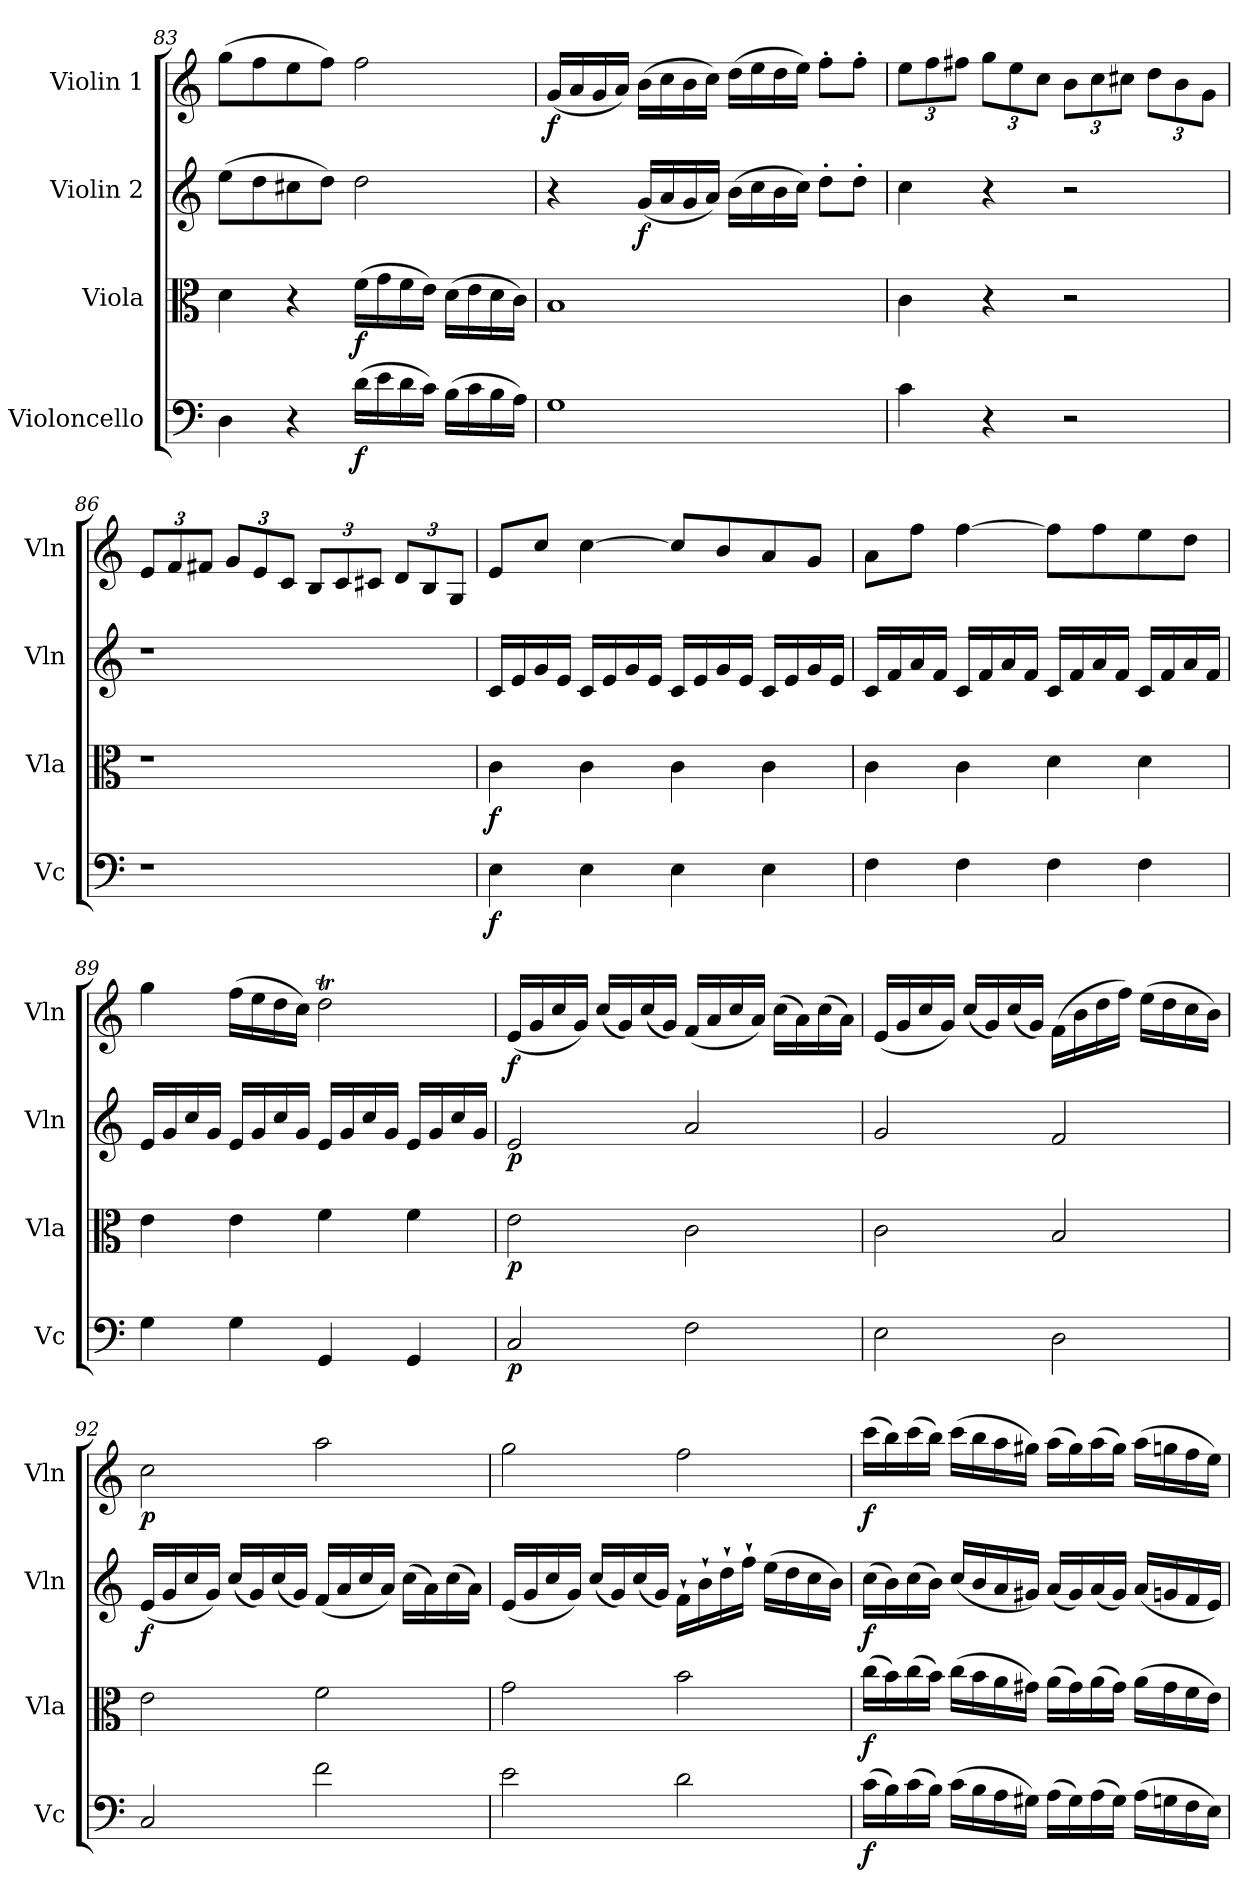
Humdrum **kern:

**kern	**dynam	**kern	**dynam	**kern	**dynam	**kern	**dynam
*part4	*part4	*part3	*part3	*part2	*part2	*part1	*part1
*staff4	*staff4	*staff3	*staff3	*staff2	*staff2	*staff1	*staff1
*I"Violoncello	*	*I"Viola	*	*I"Violin 2	*	*I"Violin 1	*
*I'Vc	*	*I'Vla	*	*I'Vln	*	*I'Vln	*
*clefF4	*	*clefC3	*	*clefG2	*	*clefG2	*
*k[]	*	*k[]	*	*k[]	*	*k[]	*
=83	=83	=83	=83	=83	=83	=83	=83
4D\	.	4d\	.	(8ee\L	.	(8gg\L	.
.	.	.	.	8dd\	.	8ff\	.
4r	.	4r	.	8cc#X\	.	8ee\	.
.	.	.	.	8dd\J)	.	8ff\J)	.
!	!LO:DY:b	!	!LO:DY:b	!	!	!	!
(16d\LL	f	(16f\LL	f	2dd\	.	2ff\	.
16e\	.	16g\	.	.	.	.	.
16d\	.	16f\	.	.	.	.	.
16c\JJ)	.	16e\JJ)	.	.	.	.	.
(16B\LL	.	(16d\LL	.	.	.	.	.
16c\	.	16e\	.	.	.	.	.
16B\	.	16d\	.	.	.	.	.
16A\JJ)	.	16c\JJ)	.	.	.	.	.
!!LO:LB:g=z
=84	=84	=84	=84	=84	=84	=84	=84
!	!	!	!	!	!	!	!LO:DY:b
1G	.	1B	.	4r	.	(16g/LL	f
.	.	.	.	.	.	16a/	.
.	.	.	.	.	.	16g/	.
.	.	.	.	.	.	16a/JJ)	.
!	!	!	!	!	!LO:DY:b	!	!
.	.	.	.	(16g/LL	f	(16b\LL	.
.	.	.	.	16a/	.	16cc\	.
.	.	.	.	16g/	.	16b\	.
.	.	.	.	16a/JJ)	.	16cc\JJ)	.
.	.	.	.	(16b\LL	.	(16dd\LL	.
.	.	.	.	16cc\	.	16ee\	.
.	.	.	.	16b\	.	16dd\	.
.	.	.	.	16cc\JJ)	.	16ee\JJ)	.
.	.	.	.	8dd'\L	.	8ff'\L	.
.	.	.	.	8dd'\J	.	8ff'\J	.
=85	=85	=85	=85	=85	=85	=85	=85
*	*	*	*	*	*	*Xbrackettup	*
4c\	.	4c\	.	4cc\	.	12ee\L	.
.	.	.	.	.	.	12ff\	.
.	.	.	.	.	.	12ff#X\J	.
4r	.	4r	.	4r	.	12gg\L	.
.	.	.	.	.	.	12ee\	.
.	.	.	.	.	.	12cc\J	.
2r	.	2r	.	2r	.	12b\L	.
.	.	.	.	.	.	12cc\	.
.	.	.	.	.	.	12cc#X\J	.
.	.	.	.	.	.	12dd\L	.
.	.	.	.	.	.	12b\	.
.	.	.	.	.	.	12g\J	.
=86	=86	=86	=86	=86	=86	=86	=86
1r	.	1r	.	1r	.	12e/L	.
.	.	.	.	.	.	12f/	.
.	.	.	.	.	.	12f#X/J	.
.	.	.	.	.	.	12g/L	.
.	.	.	.	.	.	12e/	.
.	.	.	.	.	.	12c/J	.
.	.	.	.	.	.	12B/L	.
.	.	.	.	.	.	12c/	.
.	.	.	.	.	.	12c#X/J	.
.	.	.	.	.	.	12d/L	.
.	.	.	.	.	.	12B/	.
.	.	.	.	.	.	12G/J	.
!!LO:LB:g=z
=87	=87	=87	=87	=87	=87	=87	=87
!	!LO:DY:b	!	!LO:DY:b	!	!	!	!
4E\	f	4c\	f	16c/LL	.	8e/L	.
.	.	.	.	16e/	.	.	.
.	.	.	.	16g/	.	8cc/J	.
.	.	.	.	16e/JJ	.	.	.
4E\	.	4c\	.	16c/LL	.	[4cc\	.
.	.	.	.	16e/	.	.	.
.	.	.	.	16g/	.	.	.
.	.	.	.	16e/JJ	.	.	.
4E\	.	4c\	.	16c/LL	.	8cc/L]	.
.	.	.	.	16e/	.	.	.
.	.	.	.	16g/	.	8b/	.
.	.	.	.	16e/JJ	.	.	.
4E\	.	4c\	.	16c/LL	.	8a/	.
.	.	.	.	16e/	.	.	.
.	.	.	.	16g/	.	8g/J	.
.	.	.	.	16e/JJ	.	.	.
=88	=88	=88	=88	=88	=88	=88	=88
4F\	.	4c\	.	16c/LL	.	8a\L	.
.	.	.	.	16f/	.	.	.
.	.	.	.	16a/	.	8ff\J	.
.	.	.	.	16f/JJ	.	.	.
4F\	.	4c\	.	16c/LL	.	[4ff\	.
.	.	.	.	16f/	.	.	.
.	.	.	.	16a/	.	.	.
.	.	.	.	16f/JJ	.	.	.
4F\	.	4d\	.	16c/LL	.	8ff\L]	.
.	.	.	.	16f/	.	.	.
.	.	.	.	16a/	.	8ff\	.
.	.	.	.	16f/JJ	.	.	.
4F\	.	4d\	.	16c/LL	.	8ee\	.
.	.	.	.	16f/	.	.	.
.	.	.	.	16a/	.	8dd\J	.
.	.	.	.	16f/JJ	.	.	.
!!LO:LB:g=z
=89	=89	=89	=89	=89	=89	=89	=89
4G\	.	4e\	.	16e/LL	.	4gg\	.
.	.	.	.	16g/	.	.	.
.	.	.	.	16cc/	.	.	.
.	.	.	.	16g/JJ	.	.	.
4G\	.	4e\	.	16e/LL	.	(16ff\LL	.
.	.	.	.	16g/	.	16ee\	.
.	.	.	.	16cc/	.	16dd\	.
.	.	.	.	16g/JJ	.	16cc\JJ)	.
4GG/	.	4f\	.	16e/LL	.	2ddT\	.
.	.	.	.	16g/	.	.	.
.	.	.	.	16cc/	.	.	.
.	.	.	.	16g/JJ	.	.	.
4GG/	.	4f\	.	16e/LL	.	.	.
.	.	.	.	16g/	.	.	.
.	.	.	.	16cc/	.	.	.
.	.	.	.	16g/JJ	.	.	.
=90	=90	=90	=90	=90	=90	=90	=90
!	!LO:DY:b	!	!LO:DY:b	!	!LO:DY:b	!	!LO:DY:b
2C/	p	2e\	p	2e/	p	(16e/LL	f
.	.	.	.	.	.	16g/	.
.	.	.	.	.	.	16cc/	.
.	.	.	.	.	.	16g/JJ)	.
.	.	.	.	.	.	(16cc/LL	.
.	.	.	.	.	.	16g/)	.
.	.	.	.	.	.	(16cc/	.
.	.	.	.	.	.	16g/JJ)	.
2F\	.	2c\	.	2a/	.	(16f/LL	.
.	.	.	.	.	.	16a/	.
.	.	.	.	.	.	16cc/	.
.	.	.	.	.	.	16a/JJ)	.
.	.	.	.	.	.	(16cc\LL	.
.	.	.	.	.	.	16a\)	.
.	.	.	.	.	.	(16cc\	.
.	.	.	.	.	.	16a\JJ)	.
!!LO:LB:g=z
=91	=91	=91	=91	=91	=91	=91	=91
2E\	.	2c\	.	2g/	.	(16e/LL	.
.	.	.	.	.	.	16g/	.
.	.	.	.	.	.	16cc/	.
.	.	.	.	.	.	16g/JJ)	.
.	.	.	.	.	.	(16cc/LL	.
.	.	.	.	.	.	16g/)	.
.	.	.	.	.	.	(16cc/	.
.	.	.	.	.	.	16g/JJ)	.
2D\	.	2B/	.	2f/	.	(16f\LL	.
.	.	.	.	.	.	16b\	.
.	.	.	.	.	.	16dd\	.
.	.	.	.	.	.	16ff\JJ)	.
.	.	.	.	.	.	(16ee\LL	.
.	.	.	.	.	.	16dd\	.
.	.	.	.	.	.	16cc\	.
.	.	.	.	.	.	16b\JJ)	.
=92	=92	=92	=92	=92	=92	=92	=92
!	!	!	!	!	!LO:DY:b	!	!LO:DY:b
2C/	.	2e\	.	(16e/LL	f	2cc\	p
.	.	.	.	16g/	.	.	.
.	.	.	.	16cc/	.	.	.
.	.	.	.	16g/JJ)	.	.	.
.	.	.	.	(16cc/LL	.	.	.
.	.	.	.	16g/)	.	.	.
.	.	.	.	(16cc/	.	.	.
.	.	.	.	16g/JJ)	.	.	.
2f\	.	2f\	.	(>16f/LL	.	2aa\	.
.	.	.	.	16a/	.	.	.
.	.	.	.	16cc/	.	.	.
.	.	.	.	16a/JJ)	.	.	.
.	.	.	.	(16cc\LL	.	.	.
.	.	.	.	16a\)	.	.	.
.	.	.	.	(16cc\	.	.	.
.	.	.	.	16a\JJ)	.	.	.
!!LO:PB:g=z
=93	=93	=93	=93	=93	=93	=93	=93
2e\	.	2g\	.	(16e/LL	.	2gg\	.
.	.	.	.	16g/	.	.	.
.	.	.	.	16cc/	.	.	.
.	.	.	.	16g/JJ)	.	.	.
.	.	.	.	(16cc/LL	.	.	.
.	.	.	.	16g/)	.	.	.
.	.	.	.	(16cc/	.	.	.
.	.	.	.	16g/JJ)	.	.	.
2d\	.	2b\	.	16f`\LL	.	2ff\	.
.	.	.	.	16b`\	.	.	.
.	.	.	.	16dd`\	.	.	.
.	.	.	.	16ff`\JJ	.	.	.
.	.	.	.	(16ee\LL	.	.	.
.	.	.	.	16dd\	.	.	.
.	.	.	.	16cc\	.	.	.
.	.	.	.	16b\JJ)	.	.	.
!!LO:LB:g=z
=94	=94	=94	=94	=94	=94	=94	=94
!	!LO:DY:b	!	!LO:DY:b	!	!LO:DY:b	!	!LO:DY:b
(16c\LL	f	(16cc\LL	f	(16cc\LL	f	(16ccc\LL	f
16B\)	.	16b\)	.	16b\)	.	16bb\)	.
(16c\	.	(16cc\	.	(16cc\	.	(16ccc\	.
16B\JJ)	.	16b\JJ)	.	16b\JJ)	.	16bb\JJ)	.
(16c\LL	.	(16cc\LL	.	(16cc/LL	.	(16ccc\LL	.
16B\	.	16b\	.	16b/	.	16bb\	.
16A\	.	16a\	.	16a/	.	16aa\	.
16G#X\JJ)	.	16g#X\JJ)	.	16g#X/JJ)	.	16gg#X\JJ)	.
(16A\LL	.	(16a\LL	.	(16a/LL	.	(16aa\LL	.
16G#\)	.	16g#\)	.	16g#/)	.	16gg#\)	.
(16A\	.	(16a\	.	(16a/	.	(16aa\	.
16G#\JJ)	.	16g#\JJ)	.	16g#/JJ)	.	16gg#\JJ)	.
(16A\LL	.	(16a\LL	.	(16a/LL	.	(16aa\LL	.
16Gn\	.	16g#\	.	16gn/	.	16ggn\	.
16F\	.	16f\	.	16f/	.	16ff\	.
16E\JJ)	.	16e\JJ)	.	16e/JJ)	.	16ee\JJ)	.
=	=	=	=	=	=	=	=
*-	*-	*-	*-	*-	*-	*-	*-
